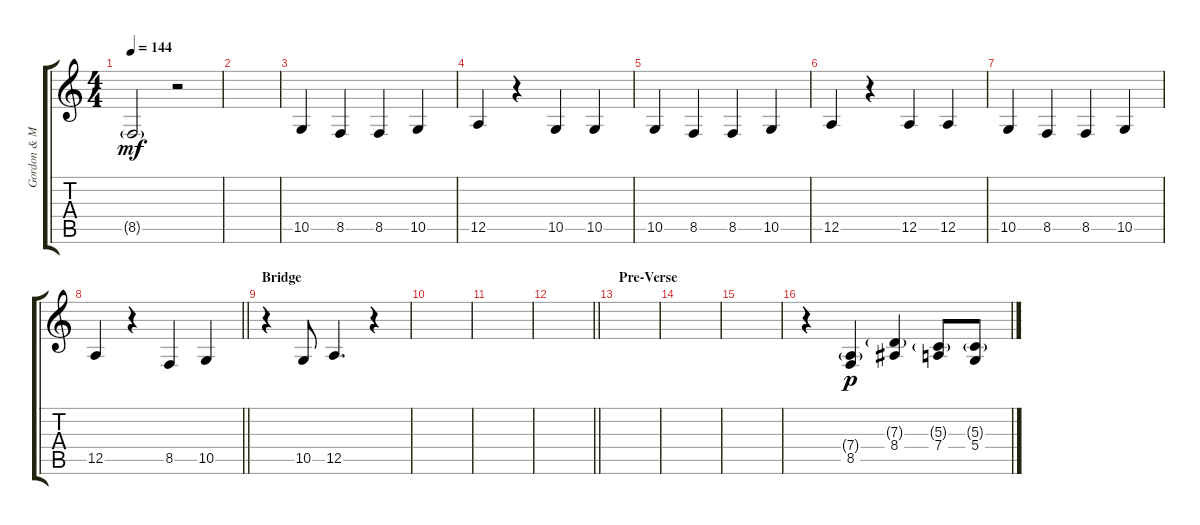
\track ("Gordon & Matt Vocals" "Gordon & M") {instrument clarinet}
\staff {score tabs}
\tuning (E4 B3 G3 D3 A2 E2) {hide}
\ts (4 4)
\tempo 144
\clef g2
\ks c
8.5{g}.2{dy mf} r.2 |
|
10.5.4 8.5.4 8.5.4 10.5.4 |
12.5.4 r.4 10.5.4 10.5.4 |
10.5.4 8.5.4 8.5.4 10.5.4 |
12.5.4 r.4 12.5.4 12.5.4 |
10.5.4 8.5.4 8.5.4 10.5.4 |
\barLineRight lightlight
12.5.4 r.4 8.5.4 10.5.4 |
\section ("" "Bridge")
r.4 10.5.8 12.5.4{d} r.4 |
|
|
\barLineRight lightlight
|
\section ("" "Pre-Verse")
|
|
|
r.4 (7.4{g} 8.5).4{dy p} (7.3{g} 8.4).4 (5.3{g} 7.4).8 (5.3{g} 5.4).8
